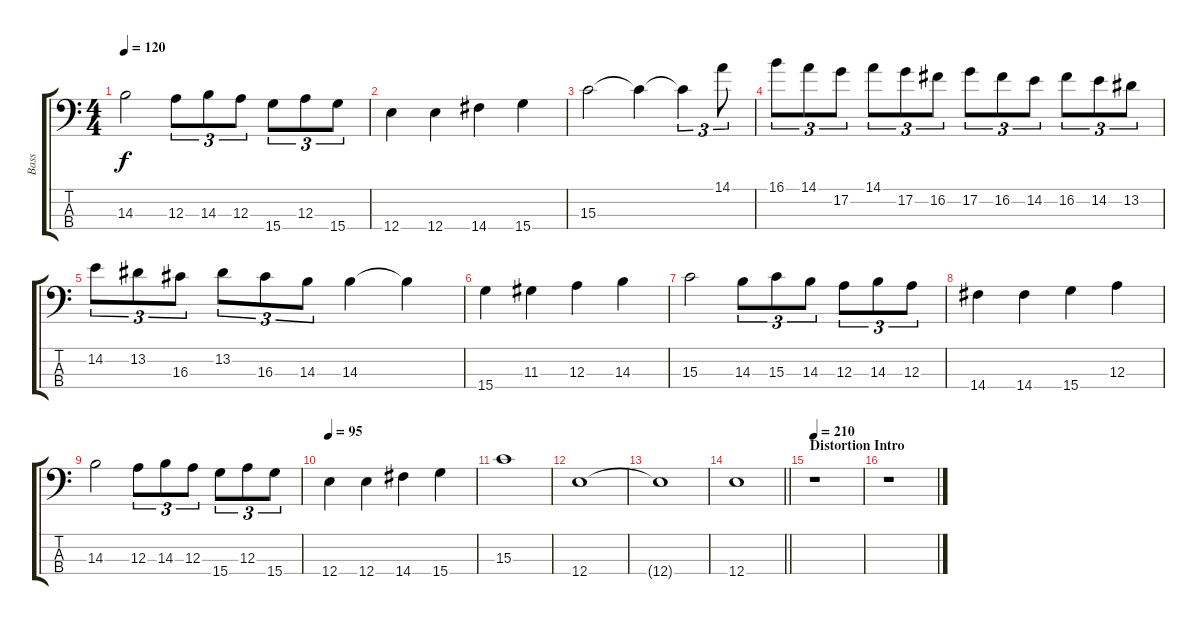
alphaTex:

\track ("Bass" "Bass") {instrument electricbassfinger}
\staff {score tabs}
\tuning (G2 D2 A1 E1) {hide}
\ts (4 4)
\tempo 120
\clef f4
\ks c
14.3.2{dy f} 12.3.8{tu (3 2)} 14.3.8{tu (3 2)} 12.3.8{tu (3 2)} 15.4.8{tu (3 2)} 12.3.8{tu (3 2)} 15.4.8{tu (3 2)} |
12.4.4 12.4.4 14.4.4 15.4.4 |
15.3.2 15.3{t}.4 15.3{t}.4{tu (3 2)} 14.1.8{tu (3 2)} |
16.1.8{tu (3 2)} 14.1.8{tu (3 2)} 17.2.8{tu (3 2)} 14.1.8{tu (3 2)} 17.2.8{tu (3 2)} 16.2.8{tu (3 2)} 17.2.8{tu (3 2)} 16.2.8{tu (3 2)} 14.2.8{tu (3 2)} 16.2.8{tu (3 2)} 14.2.8{tu (3 2)} 13.2.8{tu (3 2)} |
14.2.8{tu (3 2)} 13.2.8{tu (3 2)} 16.3.8{tu (3 2)} 13.2.8{tu (3 2)} 16.3.8{tu (3 2)} 14.3.8{tu (3 2)} 14.3.4 14.3{t}.4 |
15.4.4 11.3.4 12.3.4 14.3.4 |
15.3.2 14.3.8{tu (3 2)} 15.3.8{tu (3 2)} 14.3.8{tu (3 2)} 12.3.8{tu (3 2)} 14.3.8{tu (3 2)} 12.3.8{tu (3 2)} |
14.4.4 14.4.4 15.4.4 12.3.4 |
14.3.2 12.3.8{tu (3 2)} 14.3.8{tu (3 2)} 12.3.8{tu (3 2)} 15.4.8{tu (3 2)} 12.3.8{tu (3 2)} 15.4.8{tu (3 2)} |
\tempo 95
12.4.4 12.4.4 14.4.4 15.4.4 |
15.3.1 |
12.4.1 |
12.4{t}.1 |
\barLineRight lightlight
12.4.1 |
\section ("" "Distortion Intro")
\tempo 210
r.1 |
r.1
